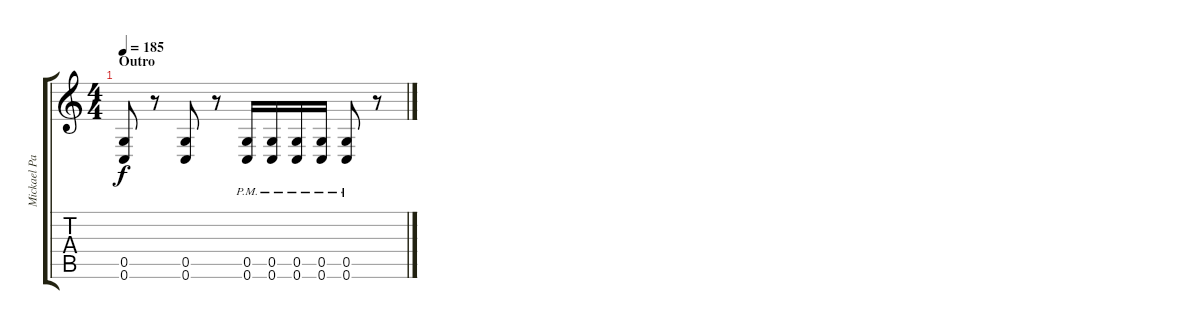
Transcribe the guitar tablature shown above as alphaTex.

\track ("Mickael Paget (Padge)" "Mickael Pa") {instrument distortionguitar}
\staff {score tabs}
\tuning (D4 A3 F3 C3 G2 C2) {hide}
\ts (4 4)
\section ("" "Outro")
\tempo 185
\clef g2
\ks c
(0.5 0.6).8{dy f} r.8 (0.5 0.6).8 r.8 (0.5{pm} 0.6{pm}).16 (0.5{pm} 0.6{pm}).16 (0.5{pm} 0.6{pm}).16 (0.5{pm} 0.6{pm}).16 (0.5{pm} 0.6{pm}).8 r.8
